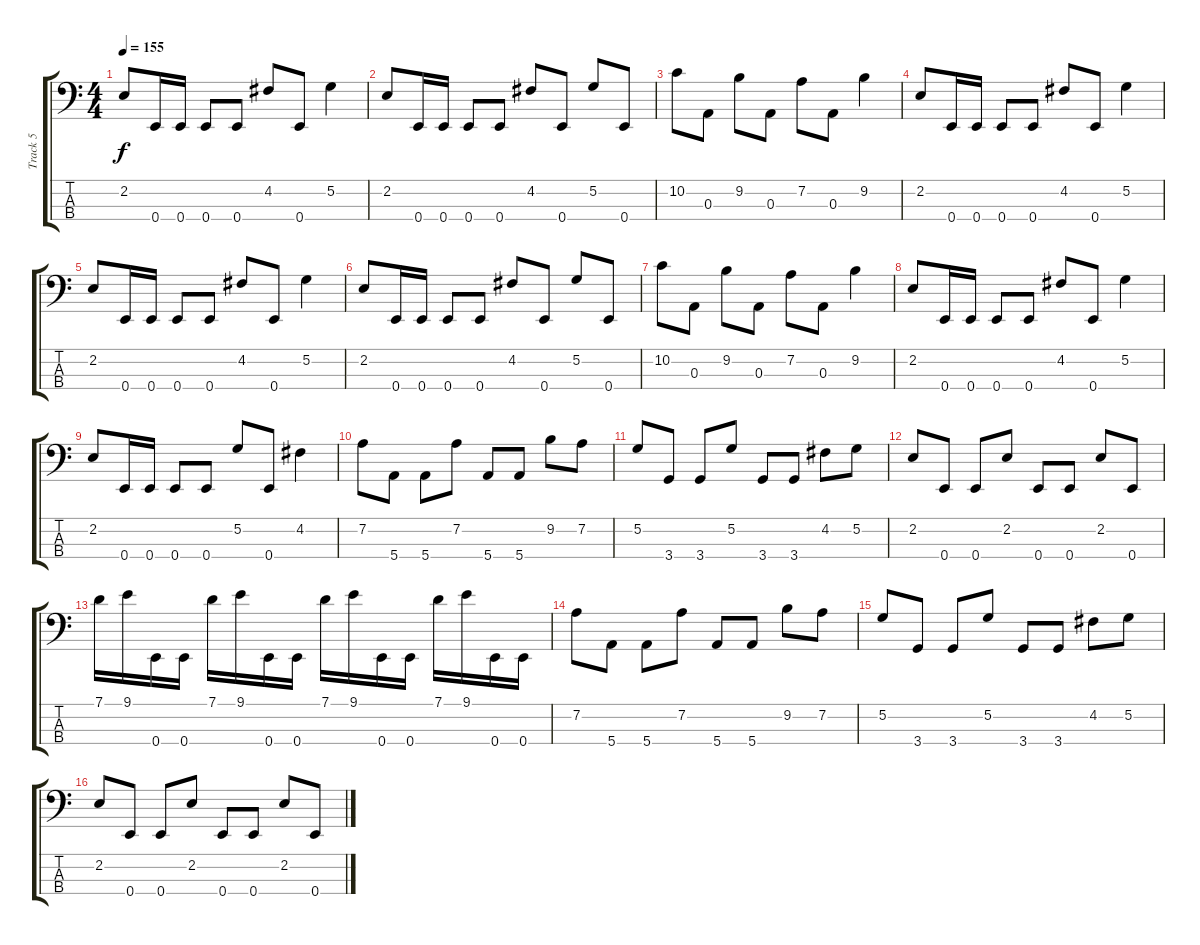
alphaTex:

\track ("Track 5" "Track 5") {instrument electricbassfinger}
\staff {score tabs}
\tuning (G2 D2 A1 E1) {hide}
\ts (4 4)
\tempo 155
\clef f4
\ks c
2.2.8{dy f} 0.4.16 0.4.16 0.4.8 0.4.8 4.2.8 0.4.8 5.2.4 |
2.2.8 0.4.16 0.4.16 0.4.8 0.4.8 4.2.8 0.4.8 5.2.8 0.4.8 |
10.2.8 0.3.8 9.2.8 0.3.8 7.2.8 0.3.8 9.2.4 |
2.2.8 0.4.16 0.4.16 0.4.8 0.4.8 4.2.8 0.4.8 5.2.4 |
2.2.8 0.4.16 0.4.16 0.4.8 0.4.8 4.2.8 0.4.8 5.2.4 |
2.2.8 0.4.16 0.4.16 0.4.8 0.4.8 4.2.8 0.4.8 5.2.8 0.4.8 |
10.2.8 0.3.8 9.2.8 0.3.8 7.2.8 0.3.8 9.2.4 |
2.2.8 0.4.16 0.4.16 0.4.8 0.4.8 4.2.8 0.4.8 5.2.4 |
2.2.8 0.4.16 0.4.16 0.4.8 0.4.8 5.2.8 0.4.8 4.2.4 |
7.2.8 5.4.8 5.4.8 7.2.8 5.4.8 5.4.8 9.2.8 7.2.8 |
5.2.8 3.4.8 3.4.8 5.2.8 3.4.8 3.4.8 4.2.8 5.2.8 |
2.2.8 0.4.8 0.4.8 2.2.8 0.4.8 0.4.8 2.2.8 0.4.8 |
7.1.16 9.1.16 0.4.16 0.4.16 7.1.16 9.1.16 0.4.16 0.4.16 7.1.16 9.1.16 0.4.16 0.4.16 7.1.16 9.1.16 0.4.16 0.4.16 |
7.2.8 5.4.8 5.4.8 7.2.8 5.4.8 5.4.8 9.2.8 7.2.8 |
5.2.8 3.4.8 3.4.8 5.2.8 3.4.8 3.4.8 4.2.8 5.2.8 |
2.2.8 0.4.8 0.4.8 2.2.8 0.4.8 0.4.8 2.2.8 0.4.8
